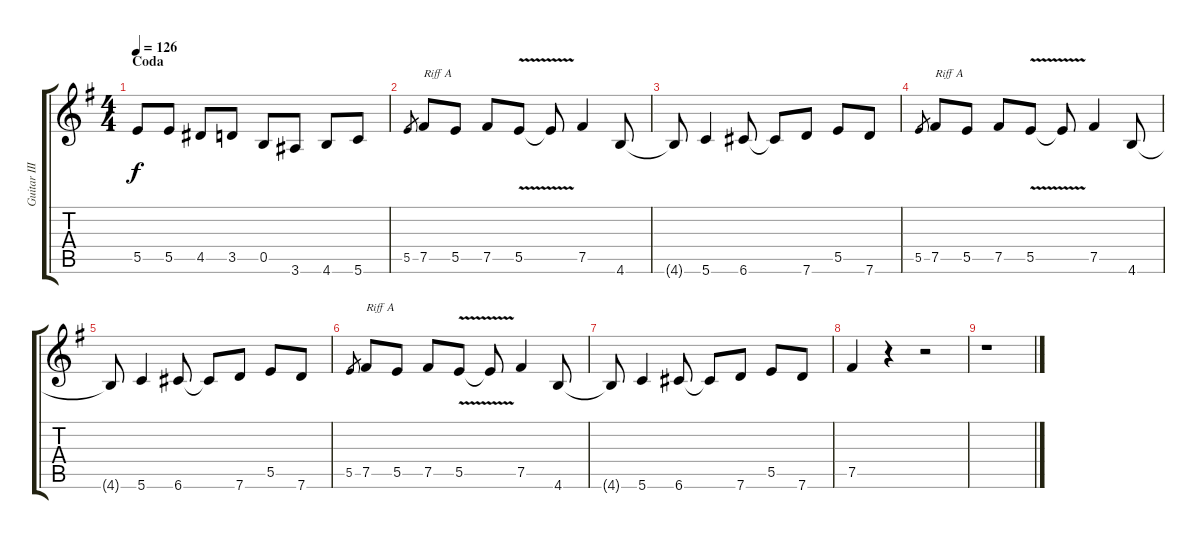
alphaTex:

\track ("Guitar III" "Guitar III") {instrument distortionguitar}
\staff {score tabs}
\tuning (D4 B3 G3 D3 B2 G2) {hide}
\ts (4 4)
\section ("" "Coda")
\tempo 126
\clef g2
\ks g
5.5{t}.8{dy f} 5.5.8 4.5.8 3.5.8 0.5.8 3.6.8 4.6.8 5.6.8 |
5.5.8{gr} 7.5.8{txt "Riff A"} 5.5.8 7.5.8 5.5{v}.8 5.5{t}.8 7.5.4 4.6.8 |
4.6{t}.8 5.6.4 6.6.8 6.6{t}.8 7.6.8 5.5.8 7.6.8 |
5.5.8{gr} 7.5.8{txt "Riff A"} 5.5.8 7.5.8 5.5{v}.8 5.5{t}.8 7.5.4 4.6.8 |
4.6{t}.8 5.6.4 6.6.8 6.6{t}.8 7.6.8 5.5.8 7.6.8 |
5.5.8{gr} 7.5.8{txt "Riff A"} 5.5.8 7.5.8 5.5{v}.8 5.5{t}.8 7.5.4 4.6.8 |
4.6{t}.8 5.6.4 6.6.8 6.6{t}.8 7.6.8 5.5.8 7.6.8 |
7.5.4 r.4 r.2 |
r.1
